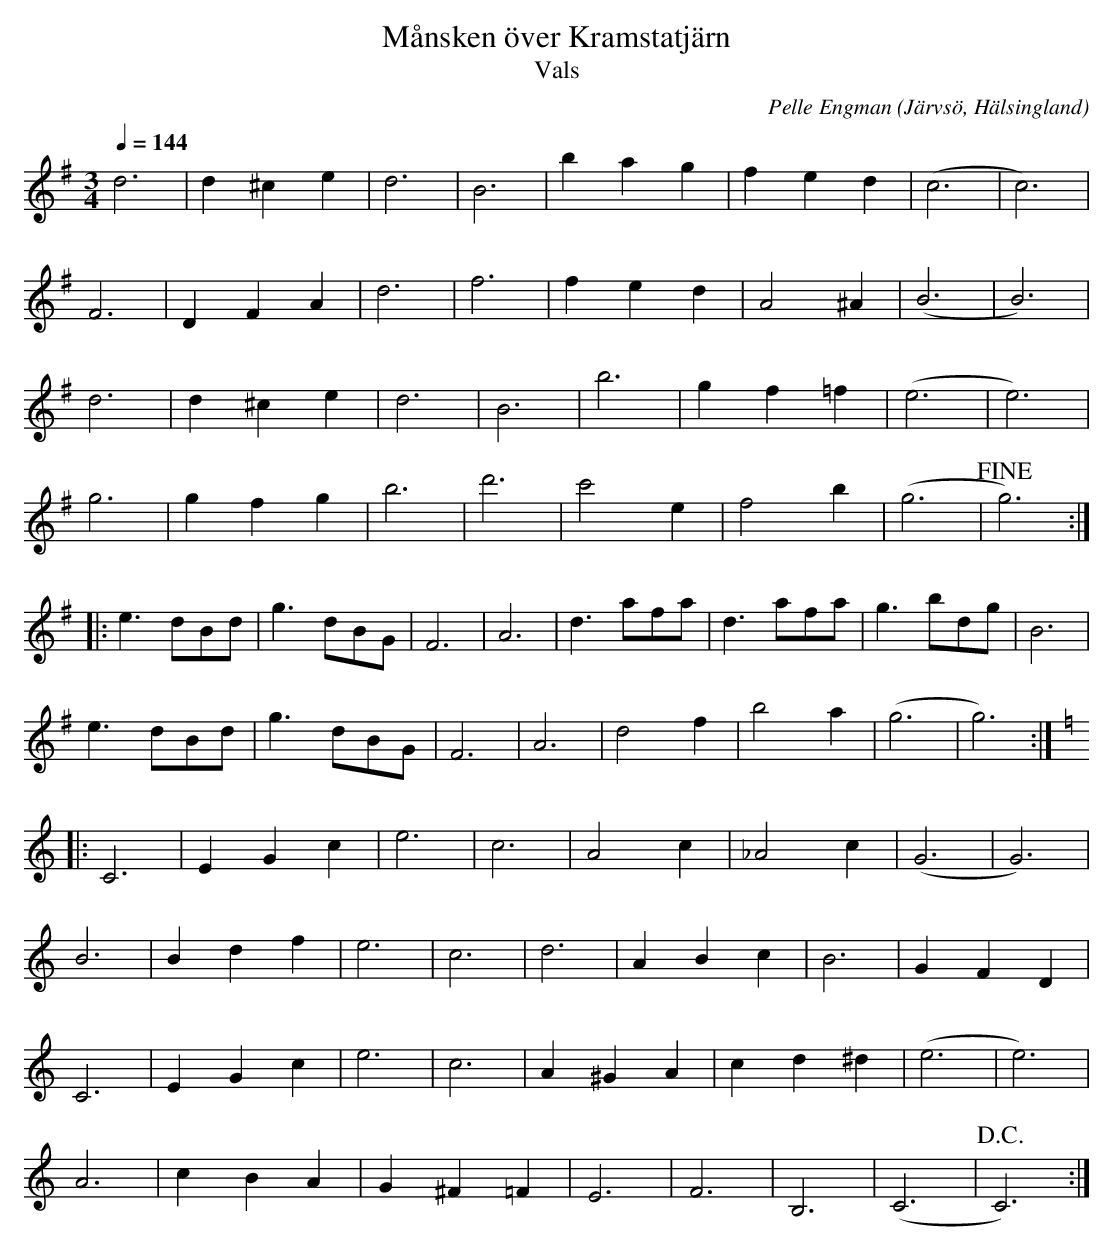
X:1
T:Månsken över Kramstatjärn
T:Vals
C:Pelle Engman
O:Järvsö, Hälsingland
M:3/4
L:1/4
K:G
Q:1/4=144
V:1
d3 | d^ce | d3 | B3 | bag | fed | (c3 | c3) |
F3 | DFA | d3 | f3 | fed | A2^A | (B3 | B3) |
d3 | d^ce | d3 | B3 | b3 | gf=f | (e3 | e3) |
g3 | gfg | b3 | d'3 | c'2 e | f2 b | (g3 | !fine! g3) :|
|: e>dB/d/ | g>dB/G/ | F3 | A3 | d>af/a/ | d>af/a/ | g>bd/g/ | B3 |
e>dB/d/ | g>dB/G/ | F3 | A3 | d2 f | b2 a | (g3 | g3) :| [K:C]
|: C3 | EGc | e3 | c3 | A2c | _A2c | (G3 | G3) |
B3 | Bdf | e3 | c3 | d3 | ABc | B3 | GFD |
C3 | EGc | e3 | c3 | A^GA | cd^d | (e3 | e3) |
A3 | cBA | G^F=F | E3 | F3 | B,3 | (C3 | !D.C.! C3) :|
